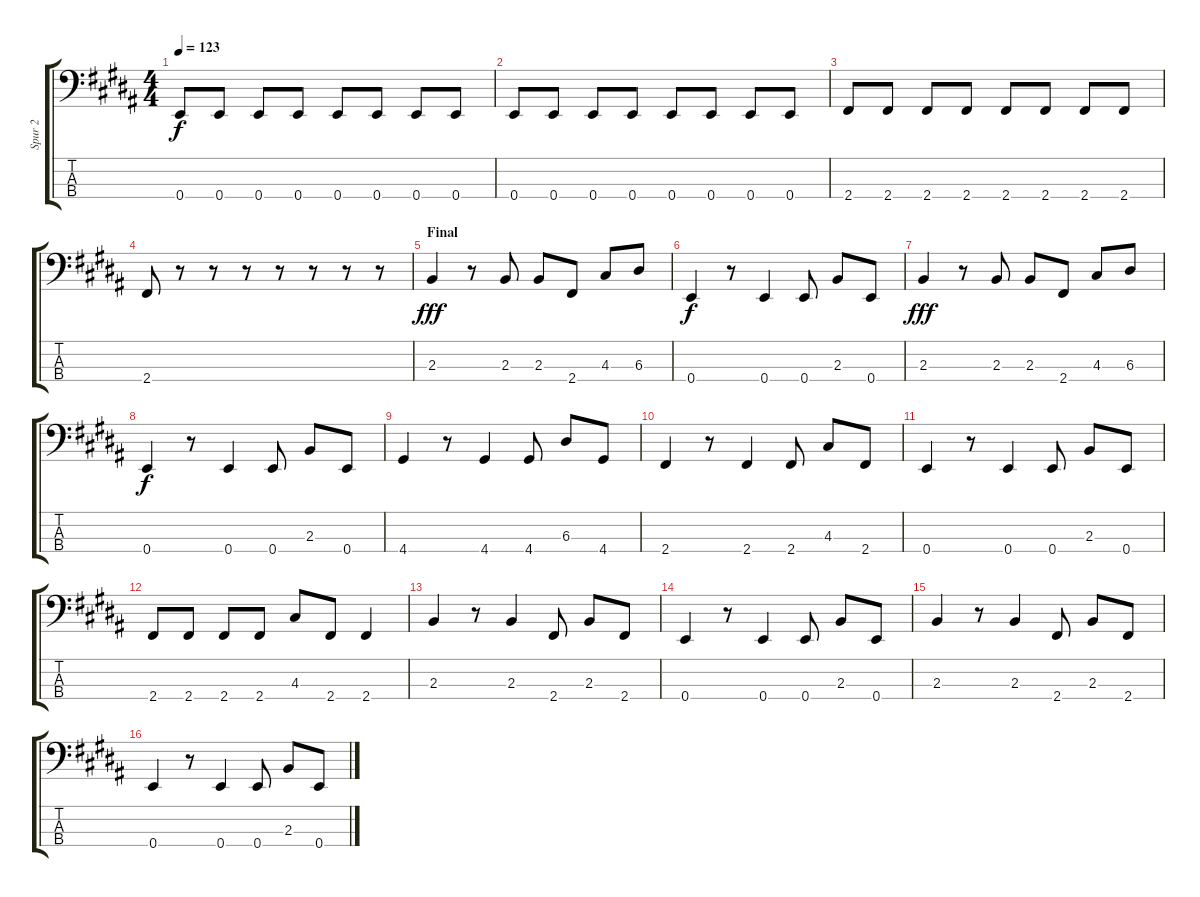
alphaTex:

\track ("Spur 2" "Spur 2") {instrument electricbasspick}
\staff {score tabs}
\tuning (G2 D2 A1 E1) {hide}
\ts (4 4)
\tempo 123
\clef f4
\ks b
0.4.8{dy f} 0.4.8 0.4.8 0.4.8 0.4.8 0.4.8 0.4.8 0.4.8 |
0.4.8 0.4.8 0.4.8 0.4.8 0.4.8 0.4.8 0.4.8 0.4.8 |
2.4.8 2.4.8 2.4.8 2.4.8 2.4.8 2.4.8 2.4.8 2.4.8 |
2.4.8 r.8 r.8 r.8 r.8 r.8 r.8 r.8 |
\section ("" "Final")
2.3.4{dy fff} r.8 2.3.8 2.3.8 2.4.8 4.3.8 6.3.8 |
0.4.4{dy f} r.8 0.4.4 0.4.8 2.3.8 0.4.8 |
2.3.4{dy fff} r.8 2.3.8 2.3.8 2.4.8 4.3.8 6.3.8 |
0.4.4{dy f} r.8 0.4.4 0.4.8 2.3.8 0.4.8 |
4.4.4 r.8 4.4.4 4.4.8 6.3.8 4.4.8 |
2.4.4 r.8 2.4.4 2.4.8 4.3.8 2.4.8 |
0.4.4 r.8 0.4.4 0.4.8 2.3.8 0.4.8 |
2.4.8 2.4.8 2.4.8 2.4.8 4.3.8 2.4.8 2.4.4 |
2.3.4 r.8 2.3.4 2.4.8 2.3.8 2.4.8 |
0.4.4 r.8 0.4.4 0.4.8 2.3.8 0.4.8 |
2.3.4 r.8 2.3.4 2.4.8 2.3.8 2.4.8 |
0.4.4 r.8 0.4.4 0.4.8 2.3.8 0.4.8
